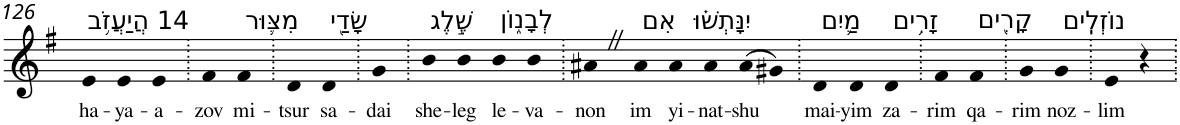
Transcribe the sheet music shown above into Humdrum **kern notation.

**kern	**text
*part1	*part1
*staff1	*staff1
*I"Piano	*
*I'Pno	*
!!LO:PB:g=z
*clefG2	*
*k[f#]	*
*G:	*
=126	=126
!LO:TX:a:t=14 הֲיַעֲזֹ֥ב	!
!	!LO:LY:b
4e	ha-
!	!LO:LY:b
4e	-ya-
!	!LO:LY:b
4e	-a-
=127.	=127.
!	!LO:LY:b
4f#	-zov
!LO:TX:a:t=מִצּ֛וּר	!
!	!LO:LY:b
4f#	mi-
=128.	=128.
!	!LO:LY:b
4d	-tsur
!LO:TX:a:t=שָׂדַ֖י	!
!	!LO:LY:b
4d	sa-
=129.	=129.
!	!LO:LY:b
4g	-dai
=130.	=130.
!LO:TX:a:t=שֶׁ֣לֶג	!
!	!LO:LY:b
4b	she-
!	!LO:LY:b
4b	-leg
!LO:TX:a:t=לְבָנ֑וֹן	!
!	!LO:LY:b
4b	le-
!	!LO:LY:b
4b	-va-
=131.	=131.
!	!LO:LY:b
4a#XZ	-non
!LO:TX:a:t=אִם	!
!	!LO:LY:b
4a#	im
!LO:TX:a:t=יִנָּתְשׁ֗וּ	!
!	!LO:LY:b
4a#	yi-
!	!LO:LY:b
4a#	-nat-
!	!LO:LY:b
(>8a#	-shu
8g#X)	.
=132.	=132.
!LO:TX:a:t=מַ֛יִם	!
!	!LO:LY:b
4d	mai-
!	!LO:LY:b
4d	-yim
!LO:TX:a:t=זָרִ֥ים	!
!	!LO:LY:b
4d	za-
=133.	=133.
!	!LO:LY:b
4f#	-rim
!LO:TX:a:t=קָרִ֖ים	!
!	!LO:LY:b
4f#	qa-
=134.	=134.
!	!LO:LY:b
4g	-rim
!LO:TX:a:t=נוֹזְלִֽים	!
!	!LO:LY:b
4g	noz-
=135.	=135.
!	!LO:LY:b
4e	-lim
4r	.
=.	=.
*-	*-
